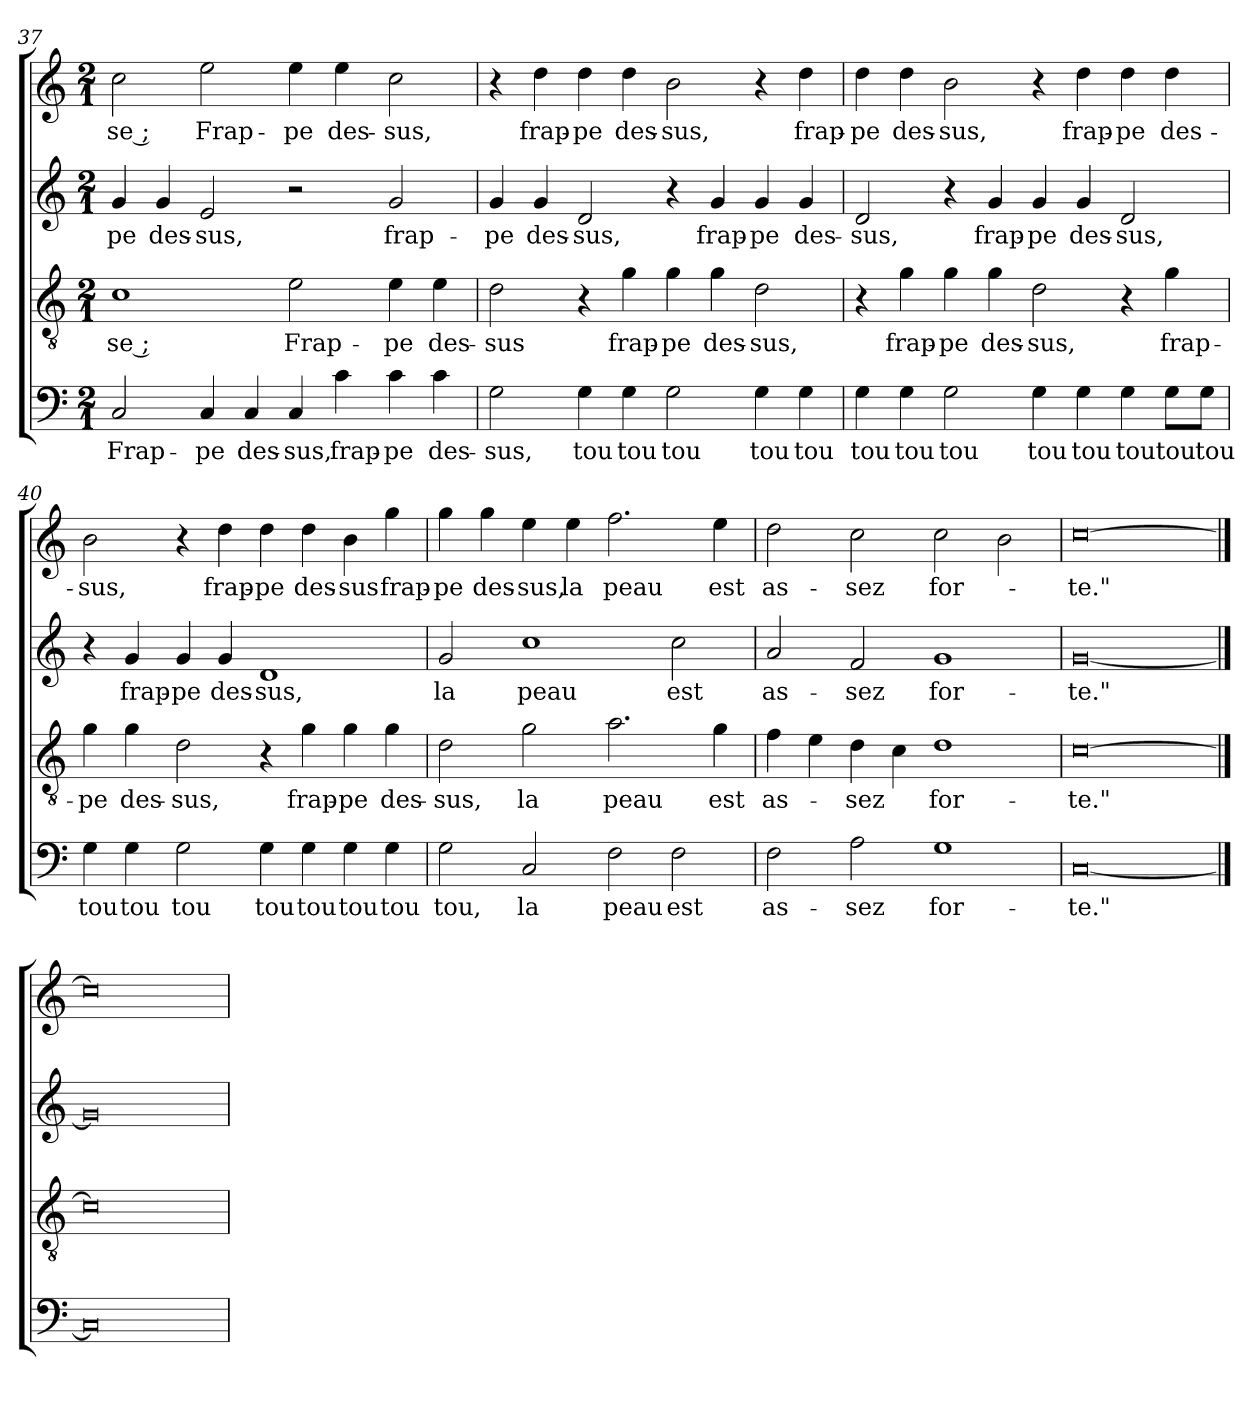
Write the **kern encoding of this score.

**kern	**text	**kern	**text	**kern	**text	**kern	**text
*part4	*part4	*part3	*part3	*part2	*part2	*part1	*part1
*staff4	*staff4	*staff3	*staff3	*staff2	*staff2	*staff1	*staff1
*clefF4	*	*clefGv2	*	*clefG2	*	*clefG2	*
*	*	*ITrd-7c-12	*	*	*	*	*
*k[]	*	*k[]	*	*k[]	*	*k[]	*
*C:	*	*C:	*	*C:	*	*C:	*
*M2/1	*	*M2/1	*	*M2/1	*	*M2/1	*
=37	=37	=37	=37	=37	=37	=37	=37
2C/	Frap-	1cc\	-se ;	4g/	-pe	2cc\	-se ;
.	.	.	.	4g/	des-	.	.
4C/	-pe	.	.	2e/	-sus,	2ee\	Frap-
4C/	des-	.	.	.	.	.	.
4C/	-sus,	2ee\	Frap-	2r	.	4ee\	-pe
4c\	frap-	.	.	.	.	4ee\	des-
4c\	-pe	4ee\	-pe	2g/	frap-	2cc\	-sus,
4c\	des-	4ee\	des-	.	.	.	.
!!LO:LB:g=z
=38	=38	=38	=38	=38	=38	=38	=38
2G\	-sus,	2dd\	-sus	4g/	-pe	4r	.
.	.	.	.	4g/	des-	4dd\	frap-
4G\	tou	4r	.	2d/	-sus,	4dd\	-pe
4G\	tou	4gg\	frap-	.	.	4dd\	des-
2G\	tou	4gg\	-pe	4r	.	2b\	-sus,
.	.	4gg\	des-	4g/	frap-	.	.
4G\	tou	2dd\	-sus,	4g/	-pe	4r	.
4G\	tou	.	.	4g/	des-	4dd\	frap-
=39	=39	=39	=39	=39	=39	=39	=39
4G\	tou	4r	.	2d/	-sus,	4dd\	-pe
4G\	tou	4gg\	frap-	.	.	4dd\	des-
2G\	tou	4gg\	-pe	4r	.	2b\	-sus,
.	.	4gg\	des-	4g/	frap-	.	.
4G\	tou	2dd\	-sus,	4g/	-pe	4r	.
4G\	tou	.	.	4g/	des-	4dd\	frap-
4G\	tou	4r	.	2d/	-sus,	4dd\	-pe
8G\L	tou	4gg\	frap-	.	.	4dd\	des-
8G\J	tou	.	.	.	.	.	.
=40	=40	=40	=40	=40	=40	=40	=40
4G\	tou	4gg\	-pe	4r	.	2b\	-sus,
4G\	tou	4gg\	des-	4g/	frap-	.	.
2G\	tou	2dd\	-sus,	4g/	-pe	4r	.
.	.	.	.	4g/	des-	4dd\	frap-
4G\	tou	4r	.	1d/	-sus,	4dd\	-pe
4G\	tou	4gg\	frap-	.	.	4dd\	des-
4G\	tou	4gg\	-pe	.	.	4b\	-sus
4G\	tou	4gg\	des-	.	.	4gg\	frap-
!!LO:LB:g=z
=41	=41	=41	=41	=41	=41	=41	=41
2G\	tou,	2dd\	-sus,	2g/	la	4gg\	-pe
.	.	.	.	.	.	4gg\	des-
2C/	la	2gg\	la	1cc\	peau	4ee\	-sus,
.	.	.	.	.	.	4ee\	la
2F\	peau	2.aa\	peau	.	.	2.ff\	peau
2F\	est	.	.	2cc\	est	.	.
.	.	4gg\	est	.	.	4ee\	est
=42	=42	=42	=42	=42	=42	=42	=42
2F\	as-	4ff\	as-	2a/	as-	2dd\	as-
.	.	4ee\	.	.	.	.	.
2A\	-sez	4dd\	-sez	2f/	-sez	2cc\	-sez
.	.	4cc\	.	.	.	.	.
1G\	for-	1dd\	for-	1g/	for-	2cc\	for-
.	.	.	.	.	.	2b\	.
=43	=43	=43	=43	=43	=43	=43	=43
[0C/	-te."	[0cc\	-te."	[0g/	-te."	[0cc\	-te."
==44	==44	==44	==44	==44	==44	==44	==44
0C/]	.	0cc\]	.	0g/]	.	0cc\]	.
=	=	=	=	=	=	=	=
*-	*-	*-	*-	*-	*-	*-	*-
